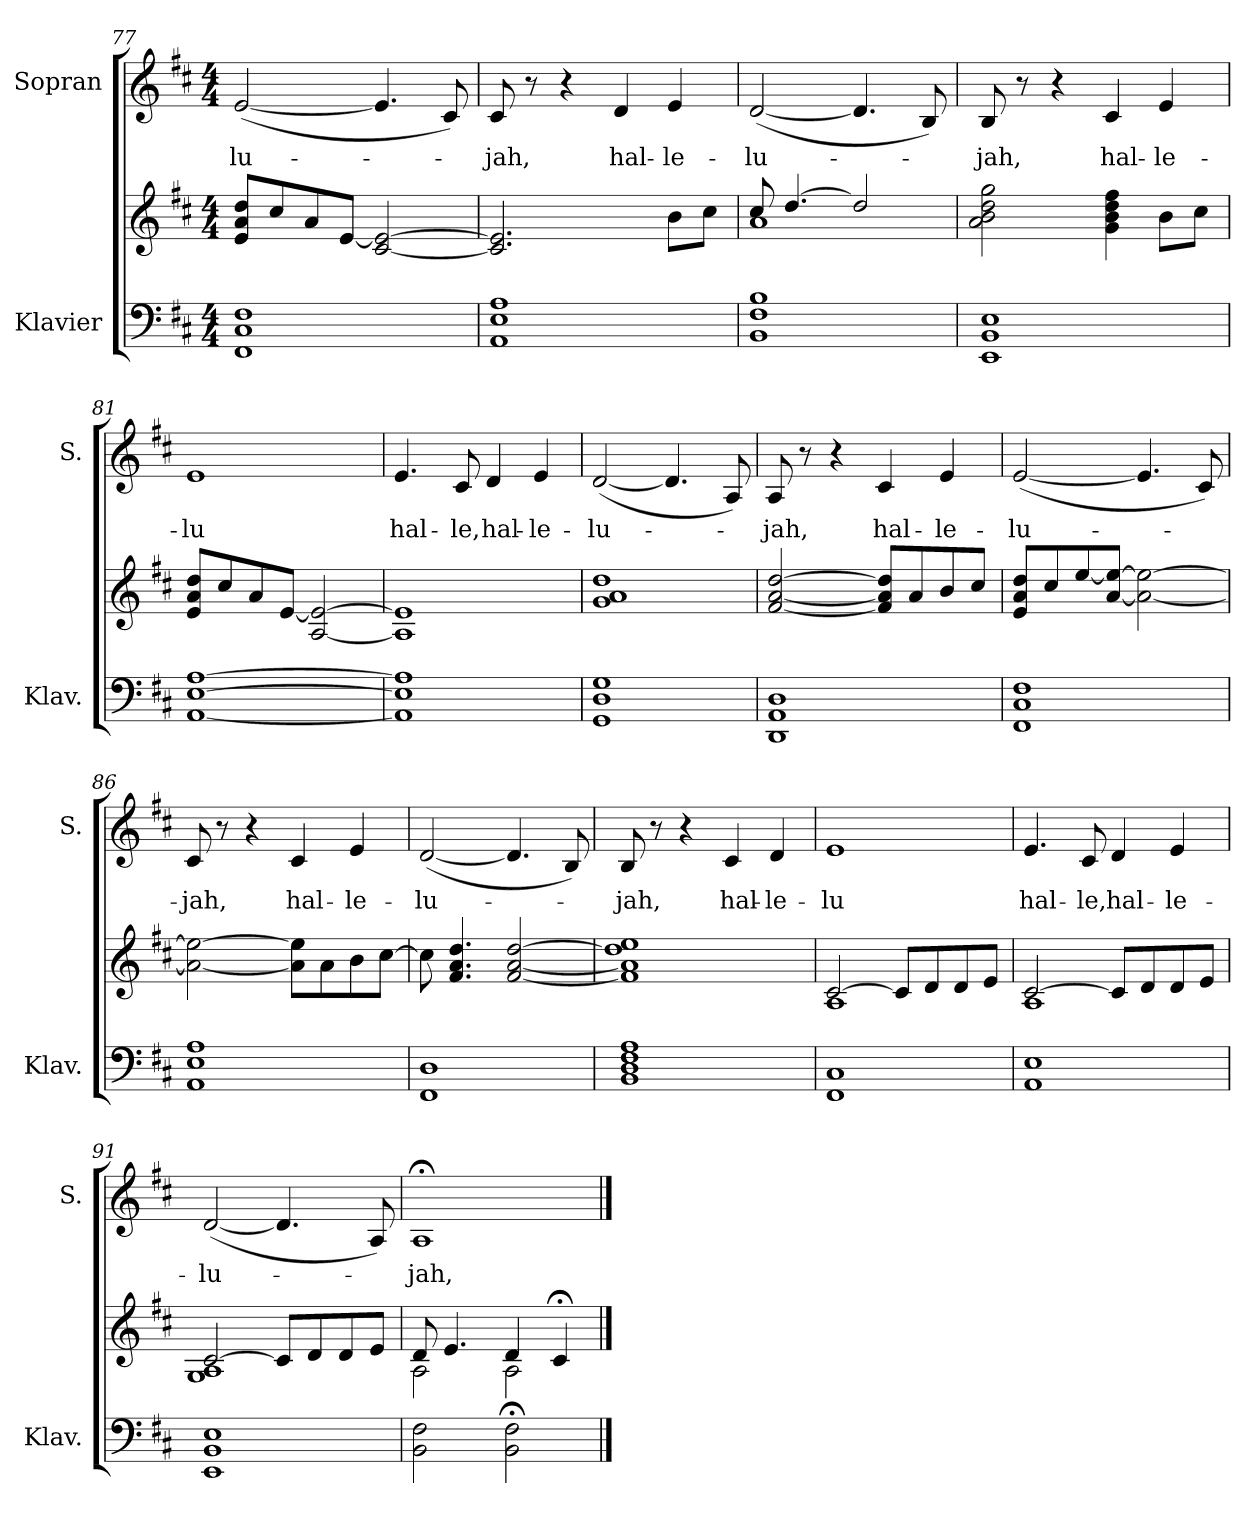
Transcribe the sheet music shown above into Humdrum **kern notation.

**kern	**kern	**kern	**text
*part2	*part2	*part1	*part1
*staff3	*staff2	*staff1	*staff1
*I"Klavier	*	*I"Sopran	*
*I'Klav.	*	*I'S.	*
!!LO:LB:g=z
*clefF4	*clefG2	*clefG2	*
*k[f#c#]	*k[f#c#]	*k[f#c#]	*
*M4/4	*M4/4	*M4/4	*
=77	=77	=77	=77
!	!	!	!LO:LY:b
1FF# 1C# 1F#	8e/ 8a/ 8dd/L	(<[2e/	-lu-
.	8cc#/	.	.
.	8a/	.	.
.	[8e/J	.	.
.	[2c#/ 2e/_	4.e/]	.
.	.	8c#/)	.
=78	=78	=78	=78
!	!	!	!LO:LY:b
1AA 1E 1A	2.c#/] 2.e/]	8c#/	-jah,
.	.	8r	.
.	.	4r	.
!	!	!	!LO:LY:b
.	.	4d/	hal-
!	!	!	!LO:LY:b
.	8b\L	4e/	-le-
.	8cc#\J	.	.
=79	=79	=79	=79
*	*^	*	*
!	!	!	!	!LO:LY:b
1BB 1F# 1B	8cc#/	1a	(<[2d/	-lu-
.	[4.dd/	.	.	.
.	2dd/]	.	4.d/]	.
.	.	.	8B/)	.
*	*v	*v	*	*
=80	=80	=80	=80
!	!	!	!LO:LY:b
1EE 1BB 1E	2a\ 2b\ 2dd\ 2gg\	8B/	-jah,
.	.	8r	.
.	.	4r	.
!	!	!	!LO:LY:b
.	4g\ 4b\ 4dd\ 4ff#\	4c#/	hal-
!	!	!	!LO:LY:b
.	8b\L	4e/	-le-
.	8cc#\J	.	.
=81	=81	=81	=81
!	!	!	!LO:LY:b
[1AA [1E [1A	8e/ 8a/ 8dd/L	1e	-lu
.	8cc#/	.	.
.	8a/	.	.
.	[8e/J	.	.
.	[2A/ 2e/_	.	.
!!LO:PB:g=z
=82	=82	=82	=82
!	!	!	!LO:LY:b
1AA] 1E] 1A]	1A] 1e]	4.e/	hal-
!	!	!	!LO:LY:b
.	.	8c#/	-le,
!	!	!	!LO:LY:b
.	.	4d/	hal-
!	!	!	!LO:LY:b
.	.	4e/	-le-
=83	=83	=83	=83
!	!	!	!LO:LY:b
1GG 1D 1G	1g 1a 1dd	(<[2d/	-lu-
.	.	4.d/]	.
.	.	8A/)	.
=84	=84	=84	=84
!	!	!	!LO:LY:b
1DD 1AA 1D	[2f#/ [2a/ [2dd/	8A/	jah,
.	.	8r	.
.	.	4r	.
!	!	!	!LO:LY:b
.	8f#/] 8a/] 8dd/]L	4c#/	hal-
.	8a/	.	.
!	!	!	!LO:LY:b
.	8b/	4e/	-le-
.	8cc#/J	.	.
=85	=85	=85	=85
!	!	!	!LO:LY:b
1FF# 1C# 1F#	8e/ 8a/ 8dd/L	(<[2e/	-lu-
.	8cc#/	.	.
.	[8ee/	.	.
.	[8a/ 8ee/_J	.	.
.	2a\_ 2ee\_	4.e/]	.
.	.	8c#/)	.
=86	=86	=86	=86
!	!	!	!LO:LY:b
1AA 1E 1A	2a\_ 2ee\_	8c#/	-jah,
.	.	8r	.
.	.	4r	.
!	!	!	!LO:LY:b
.	8a\] 8ee\]L	4c#/	hal-
.	8a\	.	.
!	!	!	!LO:LY:b
.	8b\	4e/	-le-
.	[8cc#\J	.	.
=87	=87	=87	=87
!	!	!	!LO:LY:b
1FF# 1D	8cc#\]	(<[2d/	-lu-
.	4.f#/ 4.a/ 4.dd/	.	.
.	[2f#/ [2a/ [2dd/	4.d/]	.
.	.	8B/)	.
!!LO:LB:g=z
=88	=88	=88	=88
!	!	!	!LO:LY:b
1BB 1D 1F# 1A	1f#] 1a] 1dd] 1ee	8B/	-jah,
.	.	8r	.
.	.	4r	.
!	!	!	!LO:LY:b
.	.	4c#/	hal-
!	!	!	!LO:LY:b
.	.	4d/	-le-
=89	=89	=89	=89
*	*^	*	*
!	!	!	!	!LO:LY:b
1FF# 1C#	[2c#/	1A	1e	-lu
.	8c#/L]	.	.	.
.	8d/	.	.	.
.	8d/	.	.	.
.	8e/J	.	.	.
=90	=90	=90	=90	=90
!	!	!	!	!LO:LY:b
1AA 1E	[2c#/	1A	4.e/	hal-
!	!	!	!	!LO:LY:b
.	.	.	8c#/	-le,
!	!	!	!	!LO:LY:b
.	8c#/L]	.	4d/	hal-
.	8d/	.	.	.
!	!	!	!	!LO:LY:b
.	8d/	.	4e/	-le-
.	8e/J	.	.	.
=91	=91	=91	=91	=91
!	!	!	!	!LO:LY:b
1EE 1BB 1E	[2c#/	1G 1A	(<[2d/	-lu-
.	8c#/L]	.	4.d/]	.
.	8d/	.	.	.
.	8d/	.	.	.
.	8e/J	.	8A/)	.
=92	=92	=92	=92	=92
!	!	!	!	!LO:LY:b
2BB\ 2F#\	8d/	2A\	1A;<	jah,
.	4.e/	.	.	.
2BB\; 2F#\;	4d/	2A\	.	.
.	4c#;</	.	.	.
*	*v	*v	*	*
==	==	==	==
*-	*-	*-	*-
